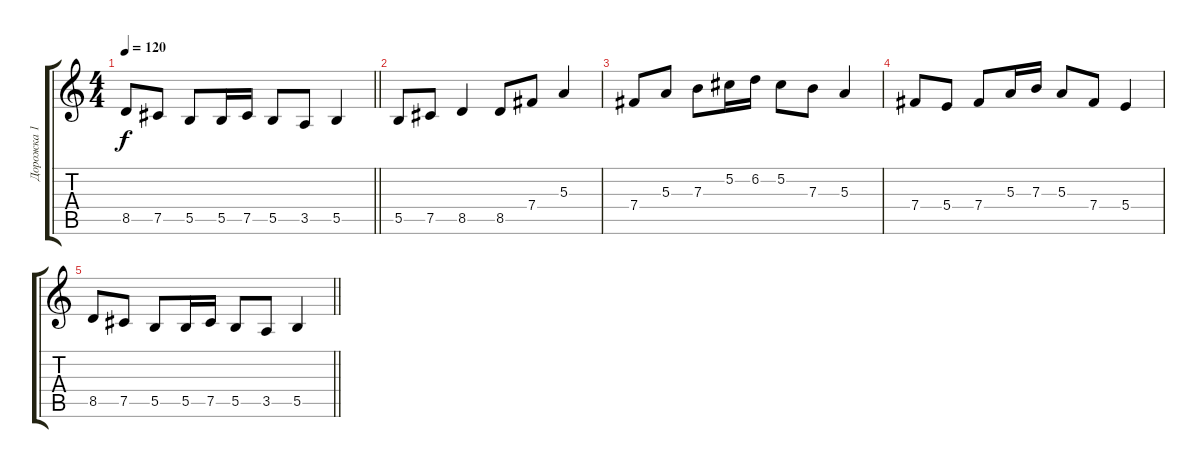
\track ("Дорожка 1" "Дорожка 1") {instrument distortionguitar}
\staff {score tabs}
\tuning (Db4 Ab3 E3 B2 Gb2 B1) {hide}
\ts (4 4)
\tempo 120
\clef g2
\barLineRight lightlight
\ks c
8.5.8{dy f} 7.5.8 5.5.8 5.5.16 7.5.16 5.5.8 3.5.8 5.5.4 |
5.5.8{instrument acousticguitarsteel} 7.5.8 8.5.4 8.5.8 7.4.8 5.3.4 |
7.4.8 5.3.8 7.3.8 5.2.16 6.2.16 5.2.8 7.3.8 5.3.4 |
7.4.8 5.4.8 7.4.8 5.3.16 7.3.16 5.3.8 7.4.8 5.4.4 |
\barLineRight lightlight
8.5.8 7.5.8 5.5.8 5.5.16 7.5.16 5.5.8 3.5.8 5.5.4
